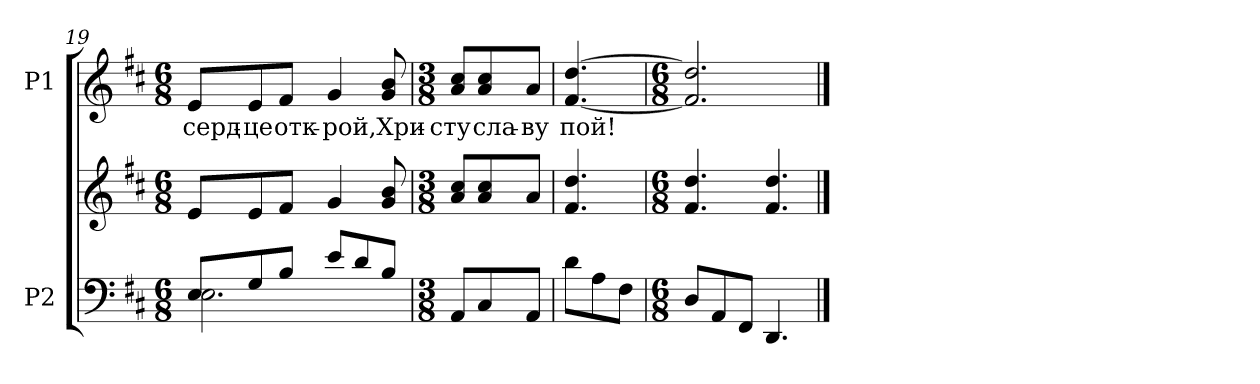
**kern	**kern	**kern	**text
*part2	*part2	*part1	*part1
*staff3	*staff2	*staff1	*staff1
*I"P2	*	*I"P1	*
!!LO:LB:g=z
*clefF4	*clefG2	*clefG2	*
*k[f#c#]	*k[f#c#]	*k[f#c#]	*
*D:	*D:	*D:	*
*M6/8	*M6/8	*M6/8	*
=19	=19	=19	=19
*^	*	*	*
!	!	!	!	!LO:LY:b:color=#000000
8Ei/L	2.Ei\	8ei/L	8ei/L	серд-
!	!	!	!	!LO:LY:b:color=#000000
8Gi/	.	8ei/	8ei/	-це
!	!	!	!	!LO:LY:b:color=#000000
8Bi/J	.	8f#i/J	8f#i/J	отк-
!	!	!	!	!LO:LY:b:color=#000000
8ei/L	.	4gi/	4gi/	-рой,
8di/	.	.	.	.
!	!	!	!	!LO:LY:b:color=#000000
8Bi/J	.	8gi/ 8bi	8gi/ 8bi	Хри-
*v	*v	*	*	*
=20	=20	=20	=20
*M3/8	*M3/8	*M3/8	*
!	!	!	!LO:LY:b:color=#000000
8AAi/L	8ai/ 8cc#iL	8ai/ 8cc#iL	-сту
!	!	!	!LO:LY:b:color=#000000
8C#i/	8ai/ 8cc#i	8ai/ 8cc#i	сла-
!	!	!	!LO:LY:b:color=#000000
8AAi/J	8ai/J	8ai/J	-ву
=21	=21	=21	=21
!	!	!	!LO:LY:b:color=#000000
8di\L	4.f#i/ 4.ddi	[<4.f#i/ [>4.ddi	пой!
8Ai\	.	.	.
8F#i\J	.	.	.
=22	=22	=22	=22
*M6/8	*M6/8	*M6/8	*
8Di/L	4.f#i/ 4.ddi	2.f#i/] 2.ddi]	.
8AAi/	.	.	.
8FF#i/J	.	.	.
4.DDi/	4.f#i/ 4.ddi	.	.
==	==	==	==
*-	*-	*-	*-
